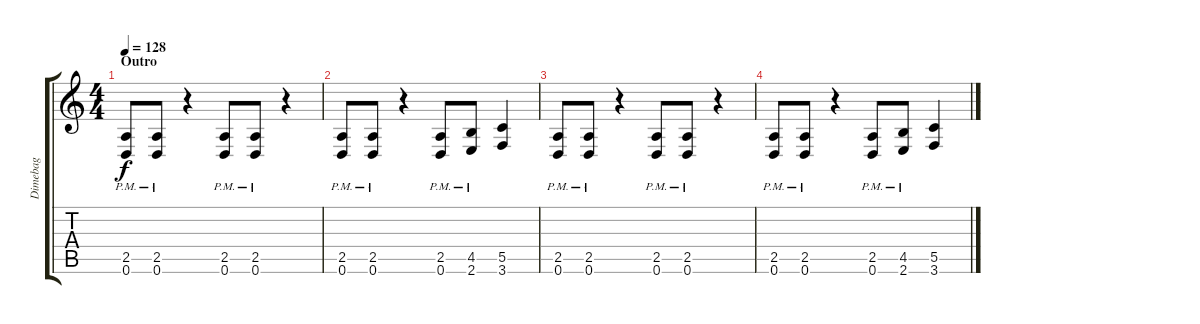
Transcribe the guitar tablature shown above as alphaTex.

\track ("Dimebag" "Dimebag") {instrument distortionguitar}
\staff {score tabs}
\tuning (D4 A3 F3 C3 G2 D2) {hide}
\ts (4 4)
\section ("" "Outro")
\tempo 128
\clef g2
\ks c
(2.5{pm} 0.6{pm}).8{dy f} (2.5{pm} 0.6{pm}).8 r.4 (2.5{pm} 0.6{pm}).8 (2.5{pm} 0.6{pm}).8 r.4 |
(2.5{pm} 0.6{pm}).8 (2.5{pm} 0.6{pm}).8 r.4 (2.5{pm} 0.6{pm}).8 (4.5{pm} 2.6{pm}).8 (5.5 3.6).4 |
(2.5{pm} 0.6{pm}).8 (2.5{pm} 0.6{pm}).8 r.4 (2.5{pm} 0.6{pm}).8 (2.5{pm} 0.6{pm}).8 r.4 |
(2.5{pm} 0.6{pm}).8 (2.5{pm} 0.6{pm}).8 r.4 (2.5{pm} 0.6{pm}).8 (4.5{pm} 2.6{pm}).8 (5.5 3.6).4
